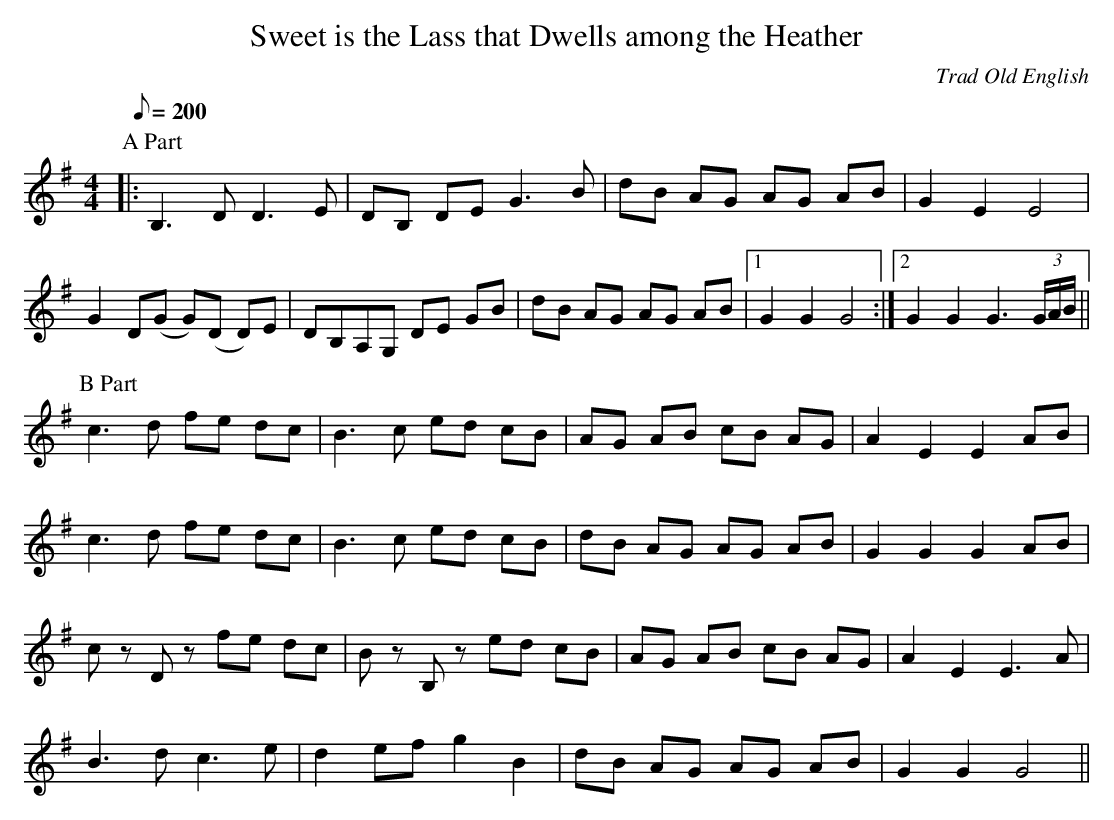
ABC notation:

X:1
T:Sweet is the Lass that Dwells among the Heather
C:Trad Old English
M:4/4
L:1/8
Q:200
K:G
P:A Part
|: B,3 D D3 E|DB, DE G3 B|dB AG AG AB|G2 E2 E4|
G2 D(G G)(D D)E|DB,A,G, DE GB|dB AG AG AB|1G2 G2 G4:|2 G2 G2 G3 (3G/2A/2B/2 ||
P:B Part
c3 d fe dc|B3 c ed cB|AG AB cB AG|A2 E2 E2 AB|
c3 d fe dc|B3 c ed cB|dB AG AG AB|G2 G2 G2 AB|
c z D  z fe dc|B z B, z ed cB|AG AB cB AG|A2 E2 E3 A|
B3 d c3 e |d2 ef g2 B2|dB AG AG AB|G2 G2 G4||
